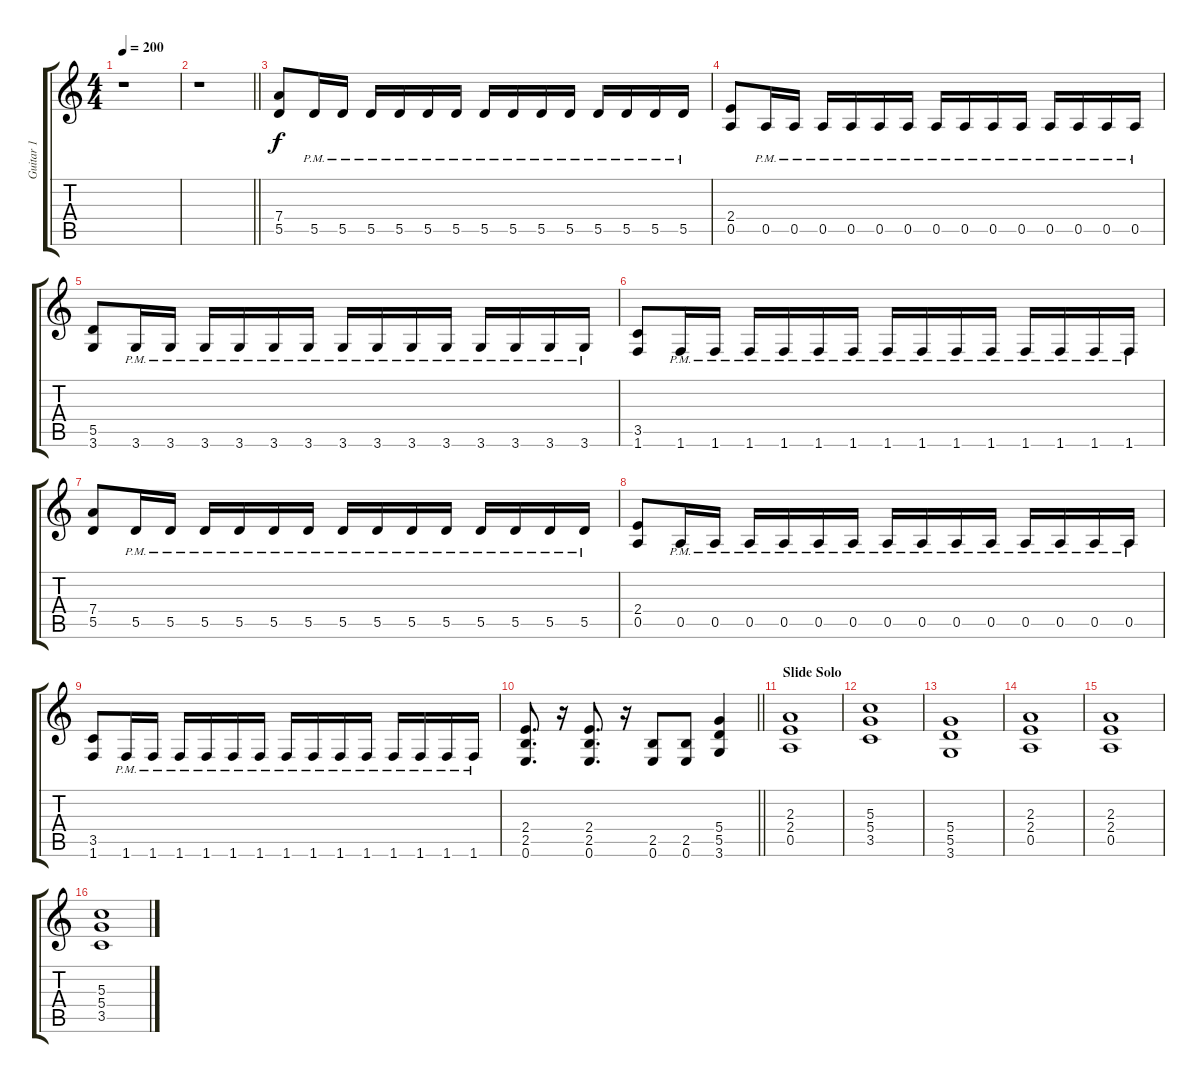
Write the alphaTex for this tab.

\track ("Guitar 1" "Guitar 1") {instrument distortionguitar}
\staff {score tabs}
\tuning (E4 B3 G3 D3 A2 E2) {hide}
\ts (4 4)
\tempo 200
\clef g2
\ks c
r.1{dy f} |
\barLineRight lightlight
r.1 |
\section ("" "")
(7.4 5.5).8 5.5{pm}.16 5.5{pm}.16 5.5{pm}.16 5.5{pm}.16 5.5{pm}.16 5.5{pm}.16 5.5{pm}.16 5.5{pm}.16 5.5{pm}.16 5.5{pm}.16 5.5{pm}.16 5.5{pm}.16 5.5{pm}.16 5.5{pm}.16 |
(2.4 0.5).8 0.5{pm}.16 0.5{pm}.16 0.5{pm}.16 0.5{pm}.16 0.5{pm}.16 0.5{pm}.16 0.5{pm}.16 0.5{pm}.16 0.5{pm}.16 0.5{pm}.16 0.5{pm}.16 0.5{pm}.16 0.5{pm}.16 0.5{pm}.16 |
(5.5 3.6).8 3.6{pm}.16 3.6{pm}.16 3.6{pm}.16 3.6{pm}.16 3.6{pm}.16 3.6{pm}.16 3.6{pm}.16 3.6{pm}.16 3.6{pm}.16 3.6{pm}.16 3.6{pm}.16 3.6{pm}.16 3.6{pm}.16 3.6{pm}.16 |
(3.5 1.6).8 1.6{pm}.16 1.6{pm}.16 1.6{pm}.16 1.6{pm}.16 1.6{pm}.16 1.6{pm}.16 1.6{pm}.16 1.6{pm}.16 1.6{pm}.16 1.6{pm}.16 1.6{pm}.16 1.6{pm}.16 1.6{pm}.16 1.6{pm}.16 |
(7.4 5.5).8 5.5{pm}.16 5.5{pm}.16 5.5{pm}.16 5.5{pm}.16 5.5{pm}.16 5.5{pm}.16 5.5{pm}.16 5.5{pm}.16 5.5{pm}.16 5.5{pm}.16 5.5{pm}.16 5.5{pm}.16 5.5{pm}.16 5.5{pm}.16 |
(2.4 0.5).8 0.5{pm}.16 0.5{pm}.16 0.5{pm}.16 0.5{pm}.16 0.5{pm}.16 0.5{pm}.16 0.5{pm}.16 0.5{pm}.16 0.5{pm}.16 0.5{pm}.16 0.5{pm}.16 0.5{pm}.16 0.5{pm}.16 0.5{pm}.16 |
(3.5 1.6).8 1.6{pm}.16 1.6{pm}.16 1.6{pm}.16 1.6{pm}.16 1.6{pm}.16 1.6{pm}.16 1.6{pm}.16 1.6{pm}.16 1.6{pm}.16 1.6{pm}.16 1.6{pm}.16 1.6{pm}.16 1.6{pm}.16 1.6{pm}.16 |
\barLineRight lightlight
(2.4 2.5 0.6).8{d} r.16 (2.4 2.5 0.6).8{d} r.16 (2.5 0.6).8 (2.5 0.6).8 (5.4 5.5 3.6).4 |
\section ("" "Slide Solo")
(2.3 2.4 0.5).1 |
(5.3 5.4 3.5).1 |
(5.4 5.5 3.6).1 |
(2.3 2.4 0.5).1 |
(2.3 2.4 0.5).1 |
(5.3 5.4 3.5).1
